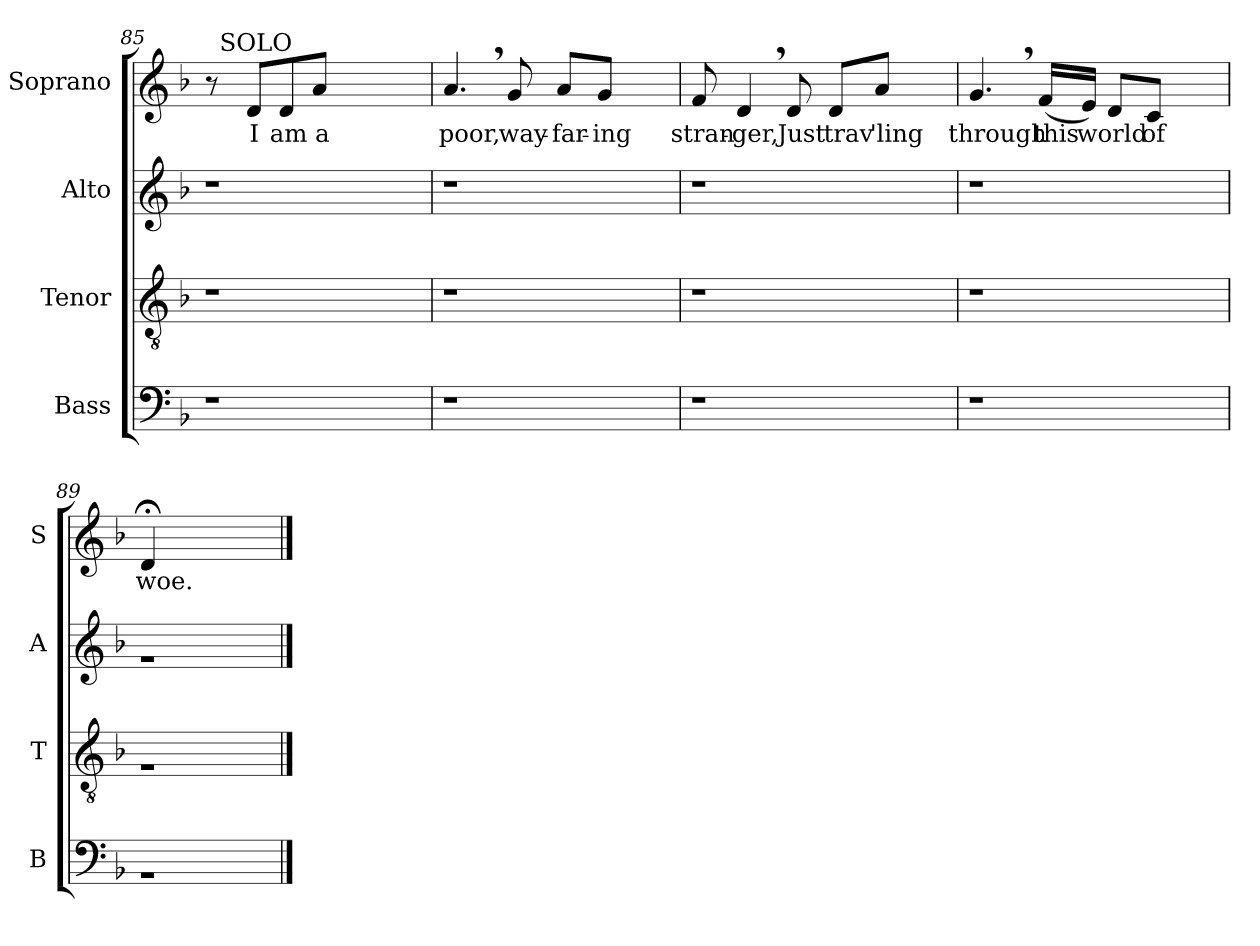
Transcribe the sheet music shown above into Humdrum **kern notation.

**kern	**kern	**kern	**kern	**text
*part4	*part3	*part2	*part1	*part1
*staff4	*staff3	*staff2	*staff1	*staff1
*I"Bass	*I"Tenor	*I"Alto	*I"Soprano	*
*I'B	*I'T	*I'A	*I'S	*
!!LO:LB:g=z
*clefF4	*clefGv2	*clefG2	*clefG2	*
*k[b-]	*k[b-]	*k[b-]	*k[b-]	*
*F:	*F:	*F:	*F:	*
=85	=85	=85	=85	=85
!LO:N:vis=1	!LO:N:vis=1	!LO:N:vis=1	!	!
*	*	*	*^	*
1r	1r	1r	8r	32ryy	.
!	!	!	!	!LO:TX:a:t=SOLO	!
.	.	.	.	2ryy	.
!	!	!	!	!	!LO:LY:b
.	.	.	8d/L	.	I
!	!	!	!	!	!LO:LY:b
.	.	.	8d/	.	am
!	!	!	!	!	!LO:LY:b
.	.	.	8a/J	.	a
.	.	.	2ryy	.	.
.	.	.	.	4...ryy	.
=86	=86	=86	=86	=86	=86
!LO:N:vis=1	!LO:N:vis=1	!LO:N:vis=1	!	!	!LO:LY:b
*	*	*	*v	*v	*
1r	1r	1r	4.a,>/	poor,
!	!	!	!	!LO:LY:b
.	.	.	8g/	way-
!	!	!	!	!LO:LY:b
.	.	.	8a/L	-far-
!	!	!	!	!LO:LY:b
.	.	.	8g/J	-ing
.	.	.	4ryy	.
=87	=87	=87	=87	=87
!LO:N:vis=1	!LO:N:vis=1	!LO:N:vis=1	!	!LO:LY:b
1r	1r	1r	8f/	stran-
!	!	!	!	!LO:LY:b:rj
.	.	.	4d,>/	-ger,
!	!	!	!	!LO:LY:b
.	.	.	8d/	Just
!	!	!	!	!LO:LY:b
.	.	.	8d/L	trav
!	!	!	!	!LO:LY:b
.	.	.	8a/J	'ling
.	.	.	4ryy	.
=88	=88	=88	=88	=88
!LO:N:vis=1	!LO:N:vis=1	!LO:N:vis=1	!	!LO:LY:b
1r	1r	1r	4.g,>/	through
!	!	!	!	!LO:LY:b
.	.	.	(<16f/LL	this
!	!	!	!	!LO:LY:b
.	.	.	16e/JJ)	world
.	.	.	8d/L	.
!	!	!	!	!LO:LY:b
.	.	.	8c/J	of
.	.	.	4ryy	.
=89	=89	=89	=89	=89
!LO:N:vis=1	!LO:N:vis=1	!LO:N:vis=1	!	!LO:LY:b
1rC	1rA	1ra	4d;/	woe.
.	.	.	2.ryy	.
==	==	==	==	==
*-	*-	*-	*-	*-
